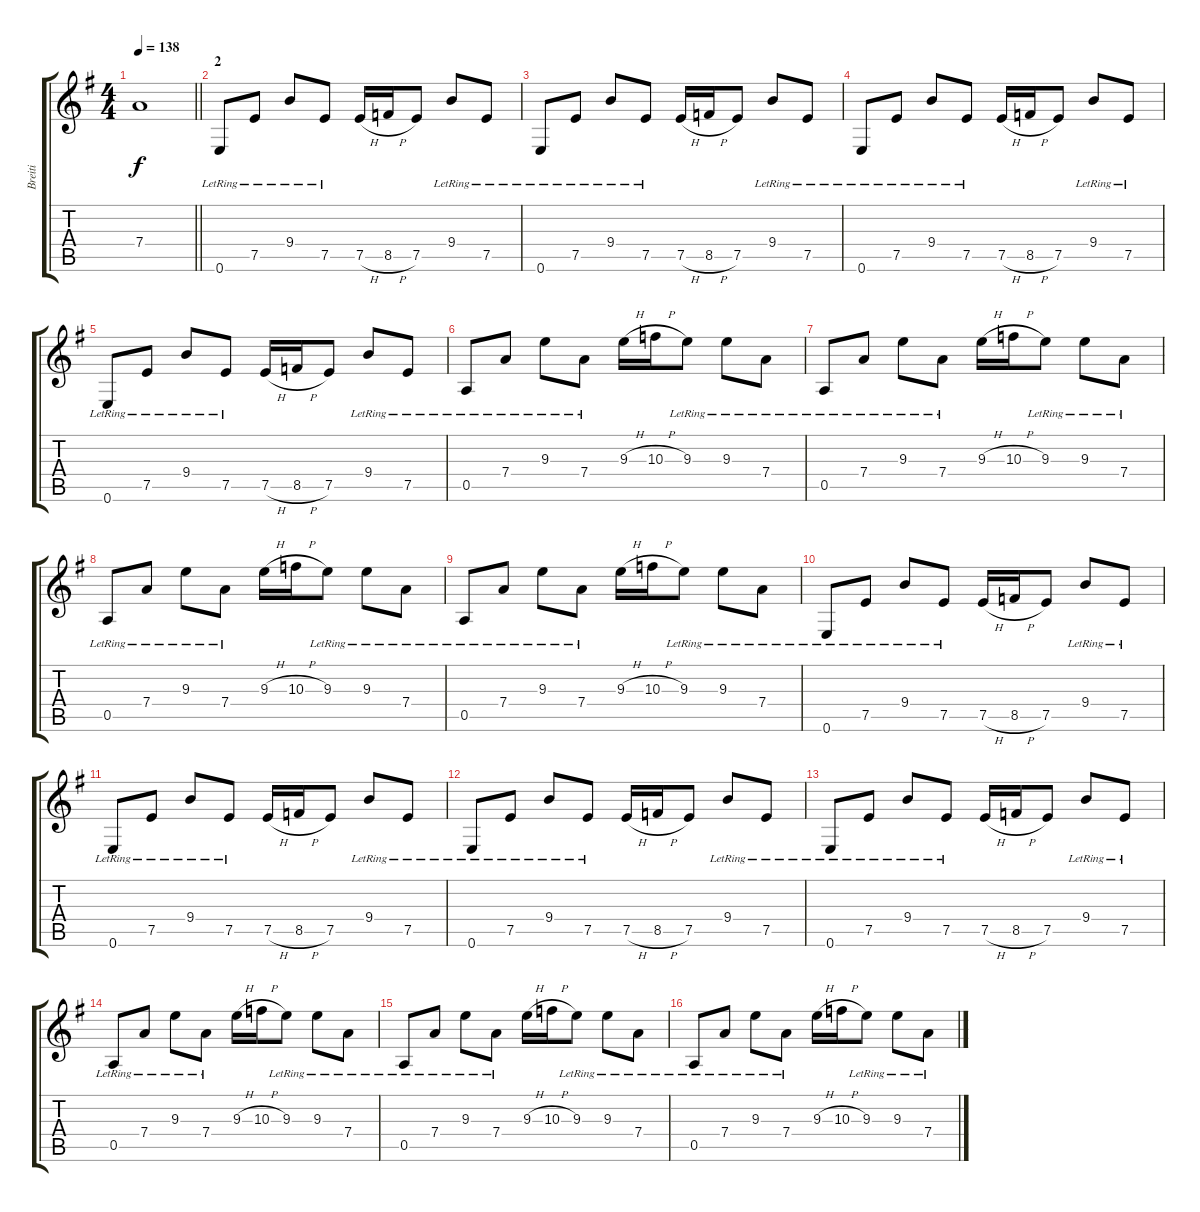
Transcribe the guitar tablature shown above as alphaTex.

\track ("Breiti" "Breiti") {instrument acousticguitarsteel}
\staff {score tabs}
\tuning (E4 B3 G3 D3 A2 E2) {hide}
\ts (4 4)
\tempo 138
\clef g2
\barLineRight lightlight
\ks g
7.4{t}.1{dy f} |
\section ("" "2")
0.6{lr}.8 7.5{lr}.8 9.4{lr}.8 7.5{lr}.8 7.5{h}.16 8.5{h}.16 7.5.8 9.4{lr}.8 7.5{lr}.8 |
0.6{lr}.8 7.5{lr}.8 9.4{lr}.8 7.5{lr}.8 7.5{h}.16 8.5{h}.16 7.5.8 9.4{lr}.8 7.5{lr}.8 |
0.6{lr}.8 7.5{lr}.8 9.4{lr}.8 7.5{lr}.8 7.5{h}.16 8.5{h}.16 7.5.8 9.4{lr}.8 7.5{lr}.8 |
0.6{lr}.8 7.5{lr}.8 9.4{lr}.8 7.5{lr}.8 7.5{h}.16 8.5{h}.16 7.5.8 9.4{lr}.8 7.5{lr}.8 |
0.5{lr}.8 7.4{lr}.8 9.3{lr}.8 7.4{lr}.8 9.3{h}.16 10.3{h}.16 9.3{lr}.8 9.3{lr}.8 7.4{lr}.8 |
0.5{lr}.8 7.4{lr}.8 9.3{lr}.8 7.4{lr}.8 9.3{h}.16 10.3{h}.16 9.3{lr}.8 9.3{lr}.8 7.4{lr}.8 |
0.5{lr}.8 7.4{lr}.8 9.3{lr}.8 7.4{lr}.8 9.3{h}.16 10.3{h}.16 9.3{lr}.8 9.3{lr}.8 7.4{lr}.8 |
0.5{lr}.8 7.4{lr}.8 9.3{lr}.8 7.4{lr}.8 9.3{h}.16 10.3{h}.16 9.3{lr}.8 9.3{lr}.8 7.4{lr}.8 |
0.6{lr}.8 7.5{lr}.8 9.4{lr}.8 7.5{lr}.8 7.5{h}.16 8.5{h}.16 7.5.8 9.4{lr}.8 7.5{lr}.8 |
0.6{lr}.8 7.5{lr}.8 9.4{lr}.8 7.5{lr}.8 7.5{h}.16 8.5{h}.16 7.5.8 9.4{lr}.8 7.5{lr}.8 |
0.6{lr}.8 7.5{lr}.8 9.4{lr}.8 7.5{lr}.8 7.5{h}.16 8.5{h}.16 7.5.8 9.4{lr}.8 7.5{lr}.8 |
0.6{lr}.8 7.5{lr}.8 9.4{lr}.8 7.5{lr}.8 7.5{h}.16 8.5{h}.16 7.5.8 9.4{lr}.8 7.5{lr}.8 |
0.5{lr}.8 7.4{lr}.8 9.3{lr}.8 7.4{lr}.8 9.3{h}.16 10.3{h}.16 9.3{lr}.8 9.3{lr}.8 7.4{lr}.8 |
0.5{lr}.8 7.4{lr}.8 9.3{lr}.8 7.4{lr}.8 9.3{h}.16 10.3{h}.16 9.3{lr}.8 9.3{lr}.8 7.4{lr}.8 |
0.5{lr}.8 7.4{lr}.8 9.3{lr}.8 7.4{lr}.8 9.3{h}.16 10.3{h}.16 9.3{lr}.8 9.3{lr}.8 7.4{lr}.8
